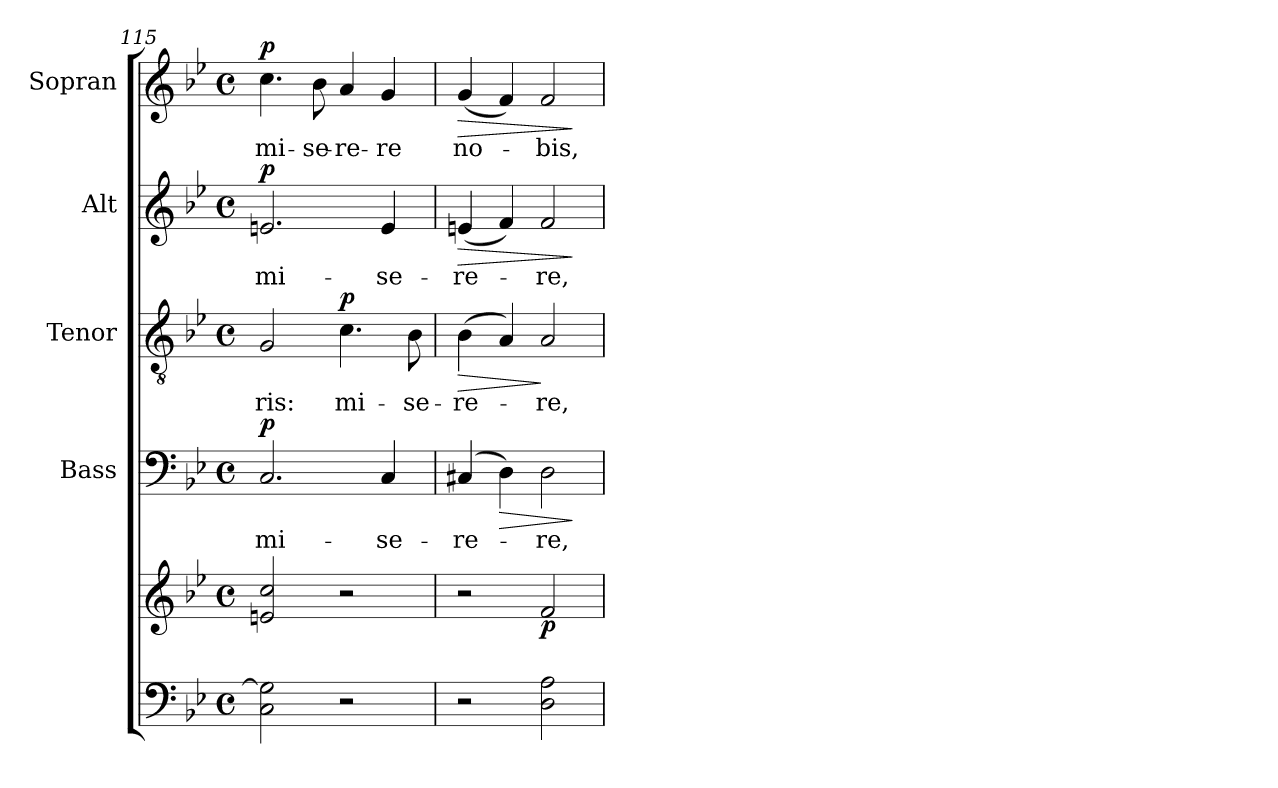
**kern	**kern	**dynam	**kern	**text	**dynam	**kern	**text	**dynam	**kern	**text	**dynam	**kern	**text	**dynam
*part5	*part5	*part5	*part4	*part4	*part4	*part3	*part3	*part3	*part2	*part2	*part2	*part1	*part1	*part1
*staff6	*staff5	*staff5/6	*staff4	*staff4	*staff4	*staff3	*staff3	*staff3	*staff2	*staff2	*staff2	*staff1	*staff1	*staff1
*	*	*	*I"Bass	*	*	*I"Tenor	*	*	*I"Alt	*	*	*I"Sopran	*	*
*	*	*	*I'B.	*	*	*I'T.	*	*	*I'A.	*	*	*I'S.	*	*
*clefF4	*clefG2	*	*clefF4	*	*	*clefGv2	*	*	*clefG2	*	*	*clefG2	*	*
*k[b-e-]	*k[b-e-]	*	*k[b-e-]	*	*	*k[b-e-]	*	*	*k[b-e-]	*	*	*k[b-e-]	*	*
*B-:	*B-:	*	*B-:	*	*	*B-:	*	*	*B-:	*	*	*B-:	*	*
*M4/4	*M4/4	*	*M4/4	*	*	*M4/4	*	*	*M4/4	*	*	*M4/4	*	*
*met(c)	*met(c)	*	*met(c)	*	*	*met(c)	*	*	*met(c)	*	*	*met(c)	*	*
=115	=115	=115	=115	=115	=115	=115	=115	=115	=115	=115	=115	=115	=115	=115
!	!	!	!	!LO:LY:b	!LO:DY:a	!	!LO:LY:b	!	!	!LO:LY:b	!LO:DY:a	!	!LO:LY:b	!LO:DY:a
2C\ 2G\]	2en/ 2cc/	.	2.C/	mi-	p	2G/	-ris:	.	2.en/	mi-	p	4.cc\	mi-	p
!	!	!	!	!	!	!	!	!	!	!	!	!	!LO:LY:b	!
.	.	.	.	.	.	.	.	.	.	.	.	8b-\	-se-	.
!	!	!	!	!	!	!	!LO:LY:b	!LO:DY:a	!	!	!	!	!LO:LY:b	!
2r	2r	.	.	.	.	4.c\	mi-	p	.	.	.	4a/	-re-	.
!	!	!	!	!LO:LY:b	!	!	!	!	!	!LO:LY:b	!	!	!LO:LY:b	!
.	.	.	4C/	-se-	.	.	.	.	4e/	-se-	.	4g/	-re	.
!	!	!	!	!	!	!	!LO:LY:b	!	!	!	!	!	!	!
.	.	.	.	.	.	8B-\	-se-	.	.	.	.	.	.	.
=116	=116	=116	=116	=116	=116	=116	=116	=116	=116	=116	=116	=116	=116	=116
!	!	!	!	!LO:LY:b	!	!	!LO:LY:b	!LO:HP:b	!	!LO:LY:b	!LO:HP:b	!	!LO:LY:b	!LO:HP:b
2r	2r	.	(4C#X/	-re-	.	(>4B-\	-re-	>	(<4en/	-re-	>	(<4g/	no-	>
!	!	!	!	!	!LO:HP:b	!	!	!	!	!	!	!	!	!
.	.	.	4D\)	.	>	4A/)	.	.	4f/)	.	.	4f/)	.	.
!	!	!LO:DY:b	!	!LO:LY:b	!	!	!LO:LY:b	!	!	!LO:LY:b	!	!	!LO:LY:b	!
2D\ 2A\	2f/	p	2D\	-re,	.	2A/	-re,	]	2f/	-re,	.	2f/	-bis,	.
.	.	.	.	.	]	.	.	.	.	.	]	.	.	]
=	=	=	=	=	=	=	=	=	=	=	=	=	=	=
*-	*-	*-	*-	*-	*-	*-	*-	*-	*-	*-	*-	*-	*-	*-
